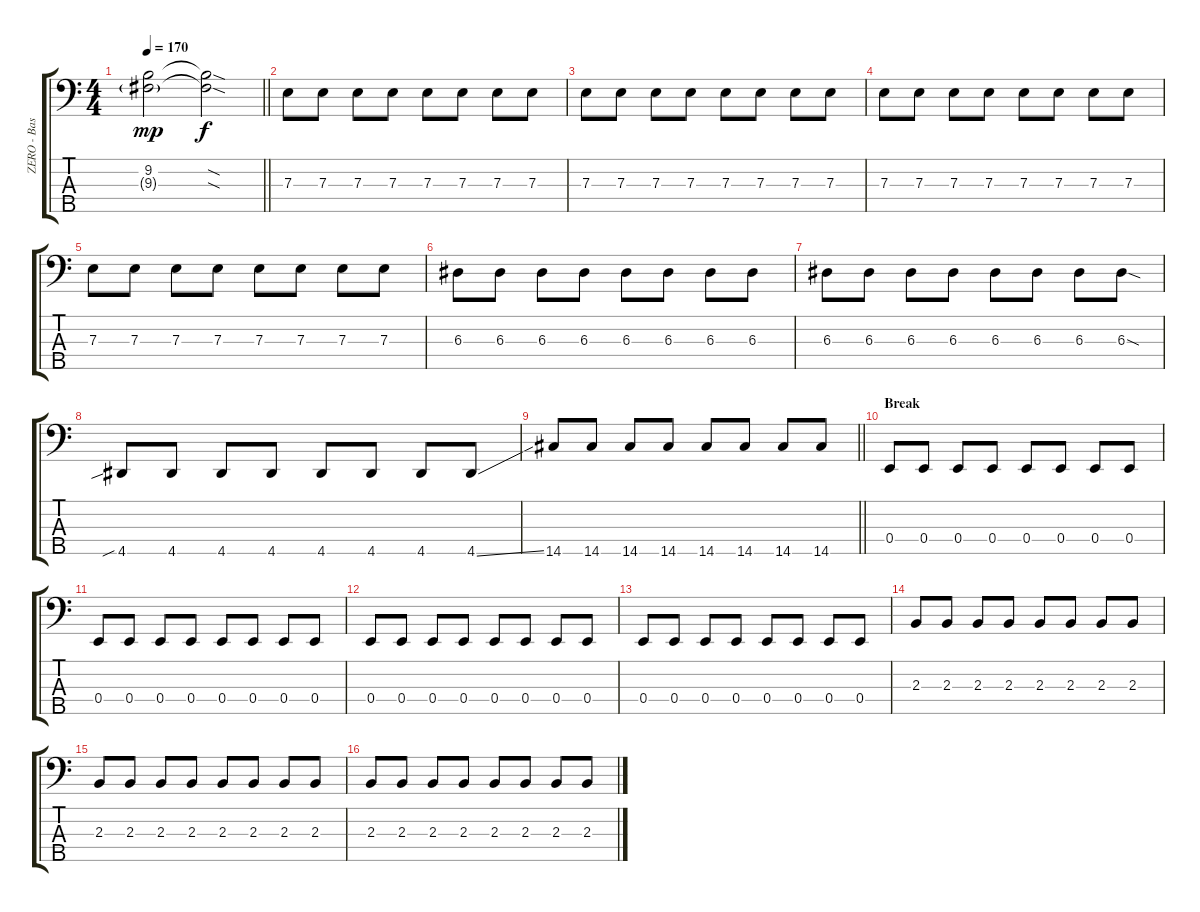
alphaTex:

\track ("ZERO - Bass" "ZERO - Bas") {instrument electricbassfinger}
\staff {score tabs}
\tuning (G2 D2 A1 E1 B0) {hide}
\ts (4 4)
\tempo 170
\clef f4
\barLineRight lightlight
\ks c
(9.2 9.3{g}).2{dy mp} (9.2{sod t} 9.3{sod t}).2{dy f} |
\section ("" "")
7.3.8 7.3.8 7.3.8 7.3.8 7.3.8 7.3.8 7.3.8 7.3.8 |
7.3.8 7.3.8 7.3.8 7.3.8 7.3.8 7.3.8 7.3.8 7.3.8 |
7.3.8 7.3.8 7.3.8 7.3.8 7.3.8 7.3.8 7.3.8 7.3.8 |
7.3.8 7.3.8 7.3.8 7.3.8 7.3.8 7.3.8 7.3.8 7.3.8 |
6.3.8 6.3.8 6.3.8 6.3.8 6.3.8 6.3.8 6.3.8 6.3.8 |
6.3.8 6.3.8 6.3.8 6.3.8 6.3.8 6.3.8 6.3.8 6.3{sod}.8 |
4.5{sib}.8 4.5.8 4.5.8 4.5.8 4.5.8 4.5.8 4.5.8 4.5{ss}.8 |
\barLineRight lightlight
14.5.8 14.5.8 14.5.8 14.5.8 14.5.8 14.5.8 14.5.8 14.5.8 |
\section ("" "Break")
0.4.8 0.4.8 0.4.8 0.4.8 0.4.8 0.4.8 0.4.8 0.4.8 |
0.4.8 0.4.8 0.4.8 0.4.8 0.4.8 0.4.8 0.4.8 0.4.8 |
0.4.8 0.4.8 0.4.8 0.4.8 0.4.8 0.4.8 0.4.8 0.4.8 |
0.4.8 0.4.8 0.4.8 0.4.8 0.4.8 0.4.8 0.4.8 0.4.8 |
2.3.8 2.3.8 2.3.8 2.3.8 2.3.8 2.3.8 2.3.8 2.3.8 |
2.3.8 2.3.8 2.3.8 2.3.8 2.3.8 2.3.8 2.3.8 2.3.8 |
2.3.8 2.3.8 2.3.8 2.3.8 2.3.8 2.3.8 2.3.8 2.3.8
